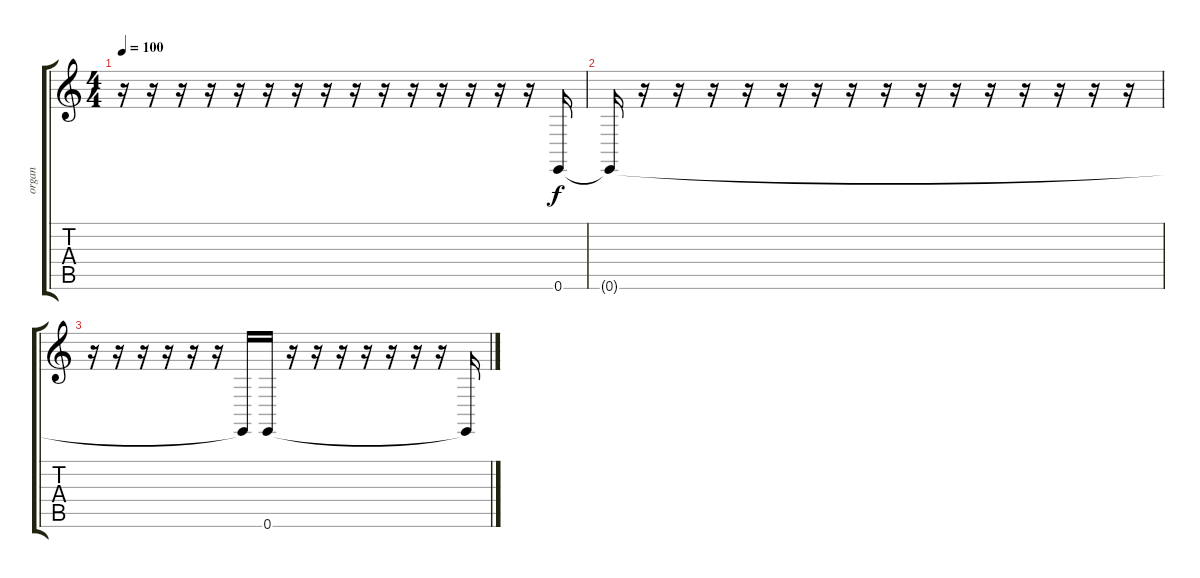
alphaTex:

\track ("organ" "organ") {instrument percussiveorgan}
\staff {score tabs}
\tuning (E4 B3 G3 D3 A2 E2) {hide}
\ts (4 4)
\tempo 100
\clef g2
\ks c
r.16{dy f} r.16 r.16 r.16 r.16 r.16 r.16 r.16 r.16 r.16 r.16 r.16 r.16 r.16 r.16 0.6{t}.16 |
0.6{t}.16 r.16 r.16 r.16 r.16 r.16 r.16 r.16 r.16 r.16 r.16 r.16 r.16 r.16 r.16 r.16 |
r.16 r.16 r.16 r.16 r.16 r.16 0.6{t}.16 0.6.16 r.16 r.16 r.16 r.16 r.16 r.16 r.16 0.6{t}.16
